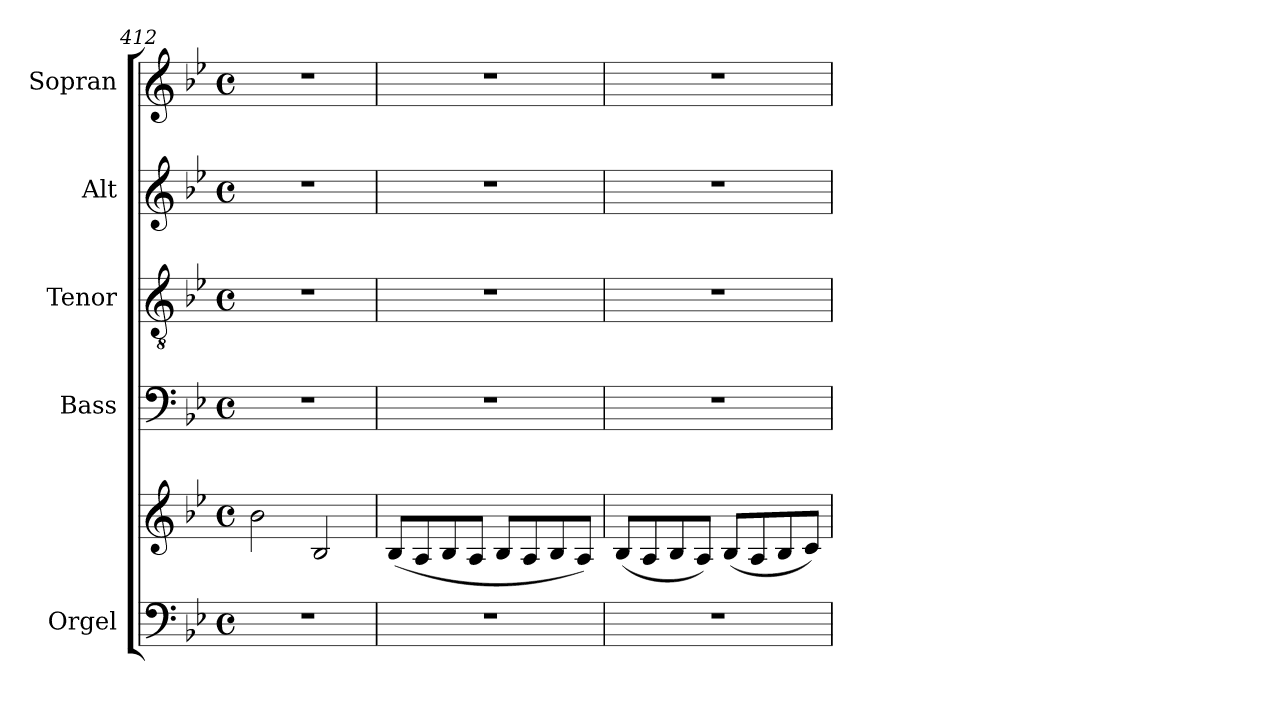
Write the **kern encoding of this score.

**kern	**kern	**kern	**kern	**kern	**kern
*part5	*part5	*part4	*part3	*part2	*part1
*staff6	*staff5	*staff4	*staff3	*staff2	*staff1
*I"Orgel	*	*I"Bass	*I"Tenor	*I"Alt	*I"Sopran
*I'Org.	*	*I'B.	*I'T.	*I'A.	*I'S.
!!LO:PB:g=z
*clefF4	*clefG2	*clefF4	*clefGv2	*clefG2	*clefG2
*k[b-e-]	*k[b-e-]	*k[b-e-]	*k[b-e-]	*k[b-e-]	*k[b-e-]
*B-:	*B-:	*B-:	*B-:	*B-:	*B-:
*M4/4	*M4/4	*M4/4	*M4/4	*M4/4	*M4/4
*met(c)	*met(c)	*met(c)	*met(c)	*met(c)	*met(c)
=412	=412	=412	=412	=412	=412
1r	2b-\	1r	1r	1r	1r
.	2B-/	.	.	.	.
=413	=413	=413	=413	=413	=413
1r	(<8B-/L	1r	1r	1r	1r
.	8A/	.	.	.	.
.	8B-/	.	.	.	.
.	8A/J	.	.	.	.
.	8B-/L	.	.	.	.
.	8A/	.	.	.	.
.	8B-/	.	.	.	.
.	8A/J)	.	.	.	.
=414	=414	=414	=414	=414	=414
1r	(<8B-/L	1r	1r	1r	1r
.	8A/	.	.	.	.
.	8B-/	.	.	.	.
.	8A/J)	.	.	.	.
.	(<8B-/L	.	.	.	.
.	8A/	.	.	.	.
.	8B-/	.	.	.	.
.	8c/J)	.	.	.	.
=	=	=	=	=	=
*-	*-	*-	*-	*-	*-
